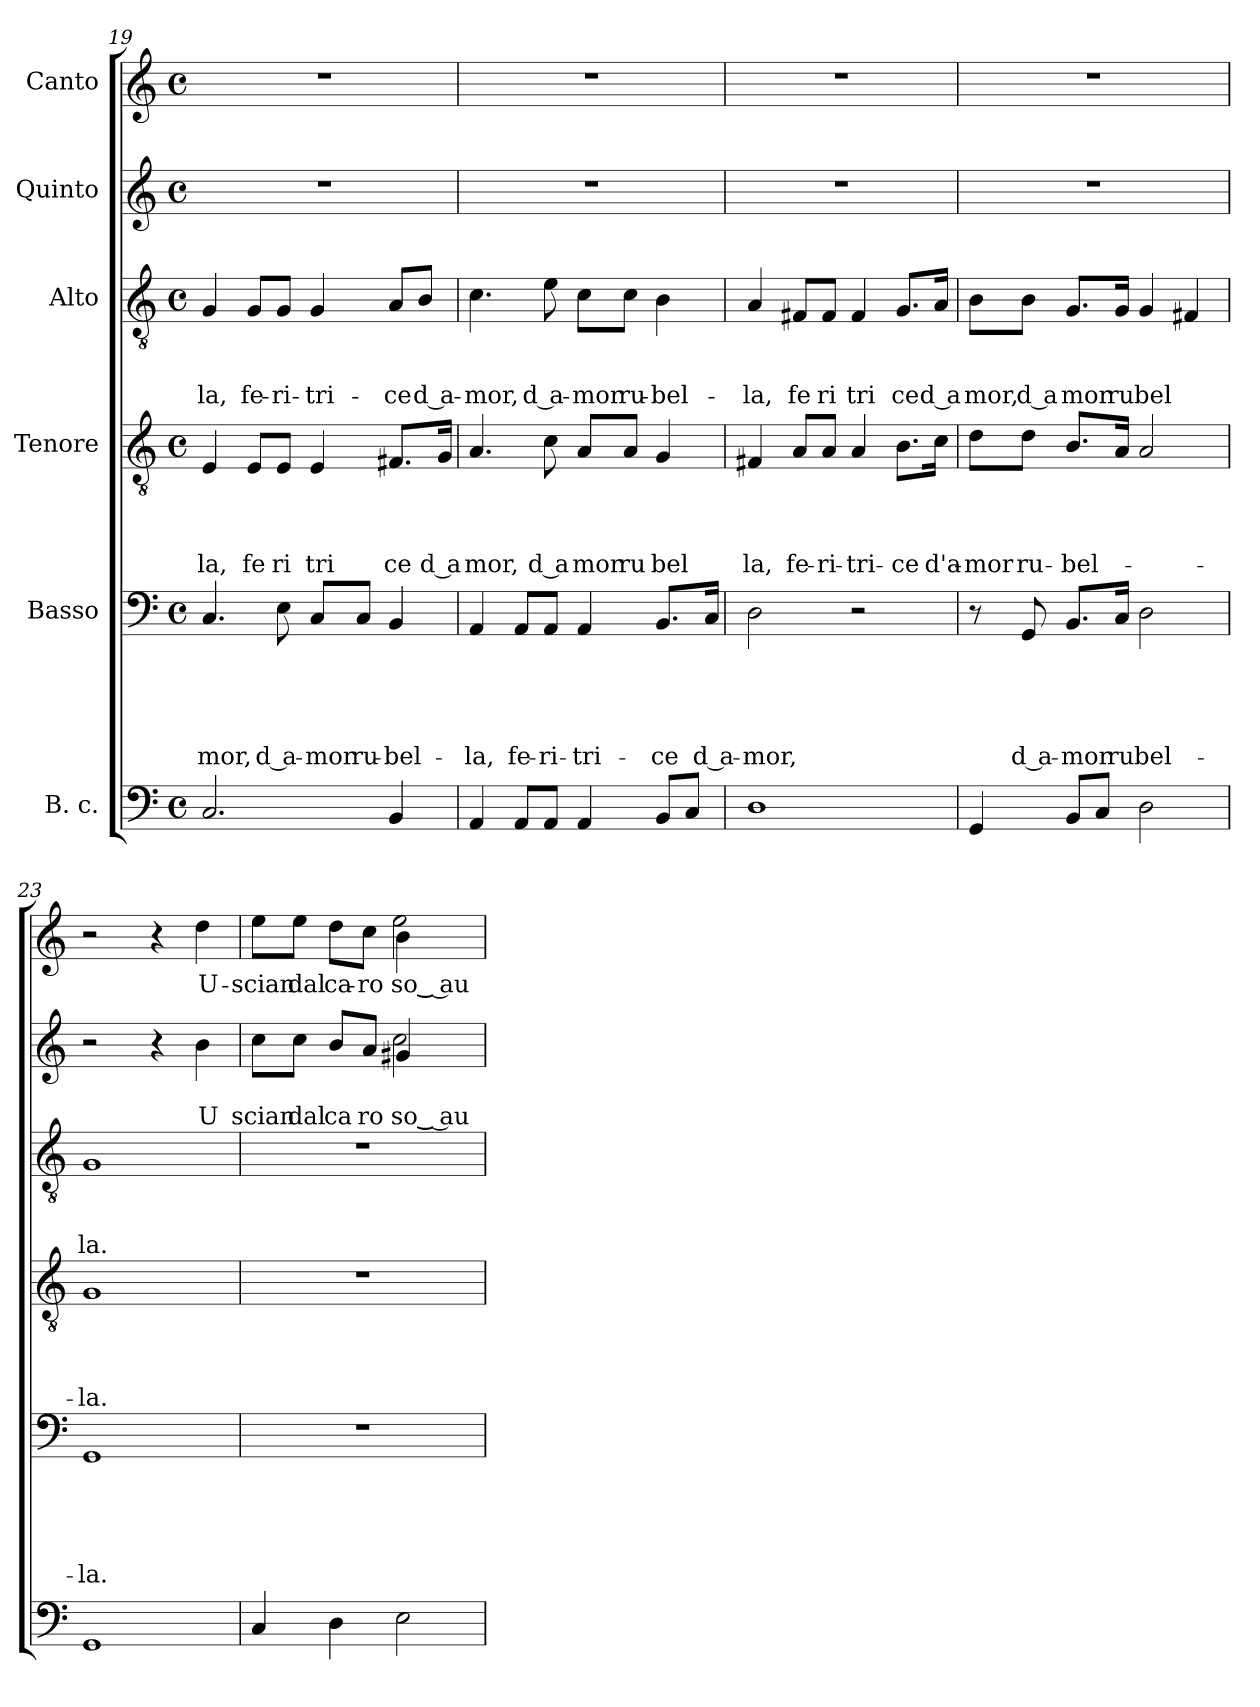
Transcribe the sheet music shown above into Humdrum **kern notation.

**kern	**kern	**text	**text	**text	**text	**text	**kern	**text	**text	**text	**text	**kern	**text	**text	**text	**kern	**text	**text	**kern	**text
*part6	*part5	*part5	*part5	*part5	*part5	*part5	*part4	*part4	*part4	*part4	*part4	*part3	*part3	*part3	*part3	*part2	*part2	*part2	*part1	*part1
*staff6	*staff5	*staff5	*staff5	*staff5	*staff5	*staff5	*staff4	*staff4	*staff4	*staff4	*staff4	*staff3	*staff3	*staff3	*staff3	*staff2	*staff2	*staff2	*staff1	*staff1
*I"B. c.	*I"Basso	*	*	*	*	*	*I"Tenore	*	*	*	*	*I"Alto	*	*	*	*I"Quinto	*	*	*I"Canto	*
*clefF4	*clefF4	*	*	*	*	*	*clefGv2	*	*	*	*	*clefGv2	*	*	*	*clefG2	*	*	*clefG2	*
*k[]	*k[]	*	*	*	*	*	*k[]	*	*	*	*	*k[]	*	*	*	*k[]	*	*	*k[]	*
*C:	*C:	*	*	*	*	*	*C:	*	*	*	*	*C:	*	*	*	*C:	*	*	*C:	*
*M4/4	*M4/4	*	*	*	*	*	*M4/4	*	*	*	*	*M4/4	*	*	*	*M4/4	*	*	*M4/4	*
*met(c)	*met(c)	*	*	*	*	*	*met(c)	*	*	*	*	*met(c)	*	*	*	*met(c)	*	*	*met(c)	*
=19	=19	=19	=19	=19	=19	=19	=19	=19	=19	=19	=19	=19	=19	=19	=19	=19	=19	=19	=19	=19
!	!	!	!	!	!	!LO:LY:b	!	!	!	!	!LO:LY:b	!	!	!	!LO:LY:b	!	!	!	!	!
2.C/	4.C/	.	.	.	.	-mor,	4E/	.	.	.	la,	4G/	.	.	-la,	1r	.	.	1r	.
!	!	!	!	!	!	!	!	!	!	!	!LO:LY:b	!	!	!	!LO:LY:b	!	!	!	!	!
.	.	.	.	.	.	.	8E/L	.	.	.	fe	8G/L	.	.	fe-	.	.	.	.	.
!	!	!	!	!	!	!LO:LY:b:rj	!	!	!	!	!LO:LY:b	!	!	!	!LO:LY:b	!	!	!	!	!
.	8E\	.	.	.	.	d a-	8E/J	.	.	.	ri	8G/J	.	.	-ri-	.	.	.	.	.
!	!	!	!	!	!	!LO:LY:b	!	!	!	!	!LO:LY:b	!	!	!	!LO:LY:b	!	!	!	!	!
.	8C/L	.	.	.	.	-mor	4E/	.	.	.	tri	4G/	.	.	-tri-	.	.	.	.	.
!	!	!	!	!	!	!LO:LY:b	!	!	!	!	!	!	!	!	!	!	!	!	!	!
.	8C/J	.	.	.	.	ru-	.	.	.	.	.	.	.	.	.	.	.	.	.	.
!	!	!	!	!	!	!LO:LY:b	!	!	!	!	!LO:LY:b	!	!	!	!LO:LY:b	!	!	!	!	!
4BB/	4BB/	.	.	.	.	-bel-	8.F#X/L	.	.	.	ce	8A/L	.	.	-ce	.	.	.	.	.
!	!	!	!	!	!	!	!	!	!	!	!	!	!	!	!LO:LY:b:rj	!	!	!	!	!
.	.	.	.	.	.	.	.	.	.	.	.	8B/J	.	.	d a-	.	.	.	.	.
!	!	!	!	!	!	!	!	!	!	!	!LO:LY:b:rj	!	!	!	!	!	!	!	!	!
.	.	.	.	.	.	.	16G/Jk	.	.	.	d a	.	.	.	.	.	.	.	.	.
=20	=20	=20	=20	=20	=20	=20	=20	=20	=20	=20	=20	=20	=20	=20	=20	=20	=20	=20	=20	=20
!	!	!	!	!	!	!LO:LY:b	!	!	!	!	!LO:LY:b	!	!	!	!LO:LY:b	!	!	!	!	!
4AA/	4AA/	.	.	.	.	-la,	4.A/	.	.	.	mor,	4.c\	.	.	-mor,	1r	.	.	1r	.
!	!	!	!	!	!	!LO:LY:b	!	!	!	!	!	!	!	!	!	!	!	!	!	!
8AA/L	8AA/L	.	.	.	.	fe-	.	.	.	.	.	.	.	.	.	.	.	.	.	.
!	!	!	!	!	!	!LO:LY:b	!	!	!	!	!LO:LY:b:rj	!	!	!	!LO:LY:b:rj	!	!	!	!	!
8AA/J	8AA/J	.	.	.	.	-ri-	8c\	.	.	.	d a	8e\	.	.	d a-	.	.	.	.	.
!	!	!	!	!	!	!LO:LY:b	!	!	!	!	!LO:LY:b	!	!	!	!LO:LY:b	!	!	!	!	!
4AA/	4AA/	.	.	.	.	-tri-	8A/L	.	.	.	mor	8c\L	.	.	-mor	.	.	.	.	.
!	!	!	!	!	!	!	!	!	!	!	!LO:LY:b	!	!	!	!LO:LY:b	!	!	!	!	!
.	.	.	.	.	.	.	8A/J	.	.	.	ru	8c\J	.	.	ru-	.	.	.	.	.
!	!	!	!	!	!	!LO:LY:b	!	!	!	!	!LO:LY:b	!	!	!	!LO:LY:b	!	!	!	!	!
8BB/L	8.BB/L	.	.	.	.	-ce	4G/	.	.	.	bel	4B\	.	.	-bel-	.	.	.	.	.
8C/J	.	.	.	.	.	.	.	.	.	.	.	.	.	.	.	.	.	.	.	.
!	!	!	!	!	!	!LO:LY:b:rj	!	!	!	!	!	!	!	!	!	!	!	!	!	!
.	16C/Jk	.	.	.	.	d a-	.	.	.	.	.	.	.	.	.	.	.	.	.	.
!!LO:LB:g=z
=21	=21	=21	=21	=21	=21	=21	=21	=21	=21	=21	=21	=21	=21	=21	=21	=21	=21	=21	=21	=21
!	!	!	!	!	!	!LO:LY:b	!	!	!	!	!LO:LY:b	!	!	!	!LO:LY:b	!	!	!	!	!
1D	2D\	.	.	.	.	-mor,	4F#X/	.	.	.	la,	4A/	.	.	-la,	1r	.	.	1r	.
!	!	!	!	!	!	!	!	!	!	!	!LO:LY:b	!	!	!	!LO:LY:b	!	!	!	!	!
.	.	.	.	.	.	.	8A/L	.	.	.	fe-	8F#X/L	.	.	fe	.	.	.	.	.
!	!	!	!	!	!	!	!	!	!	!	!LO:LY:b	!	!	!	!LO:LY:b	!	!	!	!	!
.	.	.	.	.	.	.	8A/J	.	.	.	-ri-	8F#/J	.	.	ri	.	.	.	.	.
!	!	!	!	!	!	!	!	!	!	!	!LO:LY:b	!	!	!	!LO:LY:b	!	!	!	!	!
.	2r	.	.	.	.	.	4A/	.	.	.	-tri-	4F#/	.	.	tri	.	.	.	.	.
!	!	!	!	!	!	!	!	!	!	!	!LO:LY:b	!	!	!	!LO:LY:b	!	!	!	!	!
.	.	.	.	.	.	.	8.B\L	.	.	.	-ce	8.G/L	.	.	ce	.	.	.	.	.
!	!	!	!	!	!	!	!	!	!	!	!LO:LY:b	!	!	!	!LO:LY:b:rj	!	!	!	!	!
.	.	.	.	.	.	.	16c\Jk	.	.	.	d'a-	16A/Jk	.	.	d a	.	.	.	.	.
=22	=22	=22	=22	=22	=22	=22	=22	=22	=22	=22	=22	=22	=22	=22	=22	=22	=22	=22	=22	=22
!	!	!	!	!	!	!	!	!	!	!	!LO:LY:b	!	!	!	!LO:LY:b	!	!	!	!	!
4GG/	8r	.	.	.	.	.	8d\L	.	.	.	-mor	8B\L	.	.	mor,	1r	.	.	1r	.
!	!	!	!	!	!	!LO:LY:b:rj	!	!	!	!	!LO:LY:b	!	!	!	!LO:LY:b:rj	!	!	!	!	!
.	8GG/	.	.	.	.	d a-	8d\J	.	.	.	ru-	8B\J	.	.	d a	.	.	.	.	.
!	!	!	!	!	!	!LO:LY:b	!	!	!	!	!LO:LY:b	!	!	!	!LO:LY:b	!	!	!	!	!
8BB/L	8.BB/L	.	.	.	.	-mor	8.B/L	.	.	.	-bel-	8.G/L	.	.	mor	.	.	.	.	.
8C/J	.	.	.	.	.	.	.	.	.	.	.	.	.	.	.	.	.	.	.	.
!	!	!	!	!	!	!LO:LY:b	!	!	!	!	!	!	!	!	!LO:LY:b	!	!	!	!	!
.	16C/Jk	.	.	.	.	ru	16A/Jk	.	.	.	.	16G/Jk	.	.	ru	.	.	.	.	.
!	!	!	!	!	!	!LO:LY:b	!	!	!	!	!	!	!	!	!LO:LY:b	!	!	!	!	!
2D\	2D\	.	.	.	.	bel-	2A/	.	.	.	.	4G/	.	.	bel	.	.	.	.	.
.	.	.	.	.	.	.	.	.	.	.	.	4F#X/	.	.	.	.	.	.	.	.
=23	=23	=23	=23	=23	=23	=23	=23	=23	=23	=23	=23	=23	=23	=23	=23	=23	=23	=23	=23	=23
!	!	!	!	!	!	!LO:LY:b	!	!	!	!	!LO:LY:b	!	!	!	!LO:LY:b	!	!	!	!	!
1GG	1GG	.	.	.	.	-la.	1G	.	.	.	-la.	1G	.	.	la.	2r	.	.	2r	.
.	.	.	.	.	.	.	.	.	.	.	.	.	.	.	.	4r	.	.	4r	.
!	!	!	!	!	!	!	!	!	!	!	!	!	!	!	!	!	!	!LO:LY:b	!	!LO:LY:b
.	.	.	.	.	.	.	.	.	.	.	.	.	.	.	.	4b\	.	U	4dd\	U-
=24	=24	=24	=24	=24	=24	=24	=24	=24	=24	=24	=24	=24	=24	=24	=24	=24	=24	=24	=24	=24
!	!	!	!	!	!	!	!	!	!	!	!	!	!	!	!	!	!	!LO:LY:b	!	!LO:LY:b
*	*	*	*	*	*	*	*	*	*	*	*	*	*	*	*	*^	*	*	*^	*
4C/	1r	.	.	.	.	.	1r	.	.	.	.	1r	.	.	.	8cc\L	2ryy	.	scian	8ee\L	2ryy	-scian
!	!	!	!	!	!	!	!	!	!	!	!	!	!	!	!	!	!	!	!LO:LY:b	!	!	!LO:LY:b
.	.	.	.	.	.	.	.	.	.	.	.	.	.	.	.	8cc\J	.	.	dal	8ee\J	.	dal
!	!	!	!	!	!	!	!	!	!	!	!	!	!	!	!	!	!	!	!LO:LY:b	!	!	!LO:LY:b
4D\	.	.	.	.	.	.	.	.	.	.	.	.	.	.	.	8b/L	.	.	ca	8dd\L	.	ca-
!	!	!	!	!	!	!	!	!	!	!	!	!	!	!	!	!	!	!	!LO:LY:b	!	!	!LO:LY:b
.	.	.	.	.	.	.	.	.	.	.	.	.	.	.	.	8a/J	.	.	ro	8cc\J	.	-ro
!	!	!	!	!	!	!	!	!	!	!	!	!	!	!	!	!	!	!	!LO:LY:b	!	!	!
!	!	!	!	!	!	!	!	!	!	!	!	!	!	!	!	!	!	!	!LO:LY:b:rj	!	!	!LO:LY:b
!	!	!	!	!	!	!	!	!	!	!	!	!	!	!	!	!	!	!	!	!	!	!LO:LY:b:rj
2E\	.	.	.	.	.	.	.	.	.	.	.	.	.	.	.	4g#X/	2cc\	.	so‿ au	4b\	2ee\	-so‿ au-
.	.	.	.	.	.	.	.	.	.	.	.	.	.	.	.	4ryy	.	.	.	4ryy	.	.
*	*	*	*	*	*	*	*	*	*	*	*	*	*	*	*	*v	*v	*	*	*	*	*
*	*	*	*	*	*	*	*	*	*	*	*	*	*	*	*	*	*	*	*v	*v	*
=	=	=	=	=	=	=	=	=	=	=	=	=	=	=	=	=	=	=	=	=
*-	*-	*-	*-	*-	*-	*-	*-	*-	*-	*-	*-	*-	*-	*-	*-	*-	*-	*-	*-	*-
